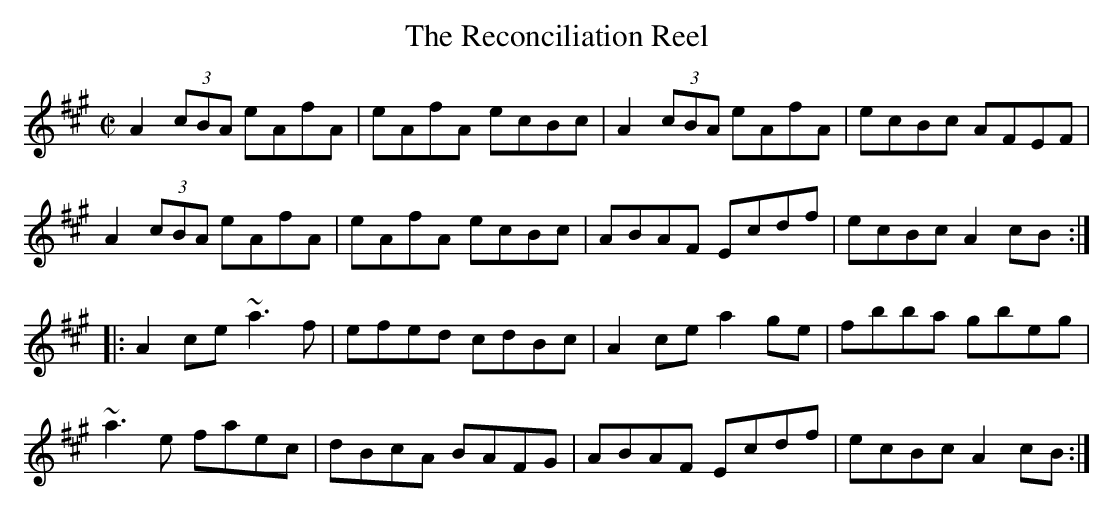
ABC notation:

X:1
T:Reconciliation Reel, The
M:C|
L:1/8
K:A
A2 (3cBA eAfA|eAfA ecBc|A2 (3cBA eAfA|ecBc AFEF|!
A2 (3cBA eAfA|eAfA ecBc|ABAF Ecdf|ecBc A2cB:|!
|:A2ce ~a3f|efed cdBc|A2ce a2ge|fbba gbeg|!
~a3e faec|dBcA BAFG|ABAF Ecdf|ecBc A2cB:|]!
